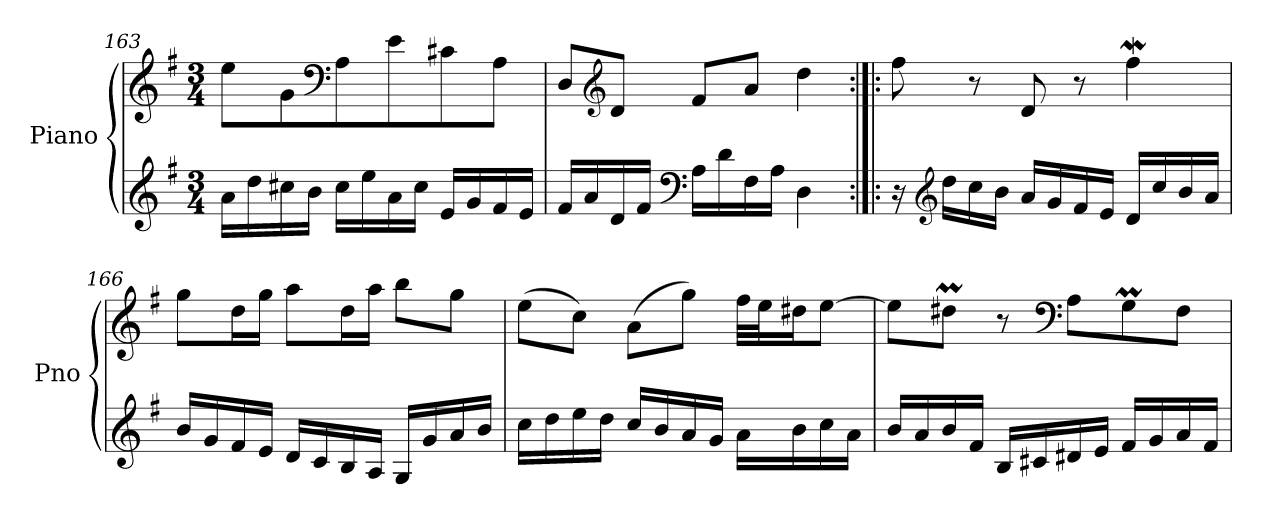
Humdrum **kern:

**kern	**kern
*part1	*part1
*staff2	*staff1
*I"Piano	*
*I'Pno	*
*clefG2	*clefG2
*k[f#]	*k[f#]
*M3/4	*M3/4
=163	=163
16a\LL	8ee\L
16dd\	.
16cc#X\	8g\
16b\JJ	.
*	*clefF4
16cc#\LL	8A\
16ee\	.
16a\	8e\
16cc#\JJ	.
16e/LL	8c#X\
16g/	.
16f#/	8A\J
16e/JJ	.
=164	=164
16f#/LL	8D/L
16a/	.
*	*clefG2
16d/	8d/J
16f#/JJ	.
*clefF4	*
16A\LL	8f#/L
16d\	.
16F#\	8a/J
16A\JJ	.
4D\	4dd\
!!LO:PB:g=z
=165:|!|:	=165:|!|:
16r	8ff#\
*clefG2	*
16dd\LL	.
16cc\	8r
16b\JJ	.
16a/LL	8d/
16g/	.
16f#/	8r
16e/JJ	.
16d/LL	4ff#W\
16cc/	.
16b/	.
16a/JJ	.
=166	=166
16b/LL	8gg\L
16g/	.
16f#/	16dd\L
16e/JJ	16gg\JJ
16d/LL	8aa\L
16c/	.
16B/	16dd\L
16A/JJ	16aa\JJ
16G/LL	8bb\L
16g/	.
16a/	8gg\J
16b/JJ	.
=167	=167
16cc\LL	(8ee\L
16dd\	.
16ee\	8cc\J)
16dd\JJ	.
16cc/LL	(8a\L
16b/	.
16a/	8gg\J)
16g/JJ	.
16a\LL	32ff#\LLL
.	32ee\J
16b\	16dd#X\J
16cc\	[8ee\J
16a\JJ	.
!!LO:LB:g=z
=168	=168
16b/LL	8ee\L]
16a/	.
16b/	8dd#Xm\J
16f#/JJ	.
16B/LL	8r
16c#X/	.
*	*clefF4
16d#X/	8A\L
16e/JJ	.
16f#/LL	8GM\
16g/	.
16a/	8F#\J
16f#/JJ	.
=	=
*-	*-
